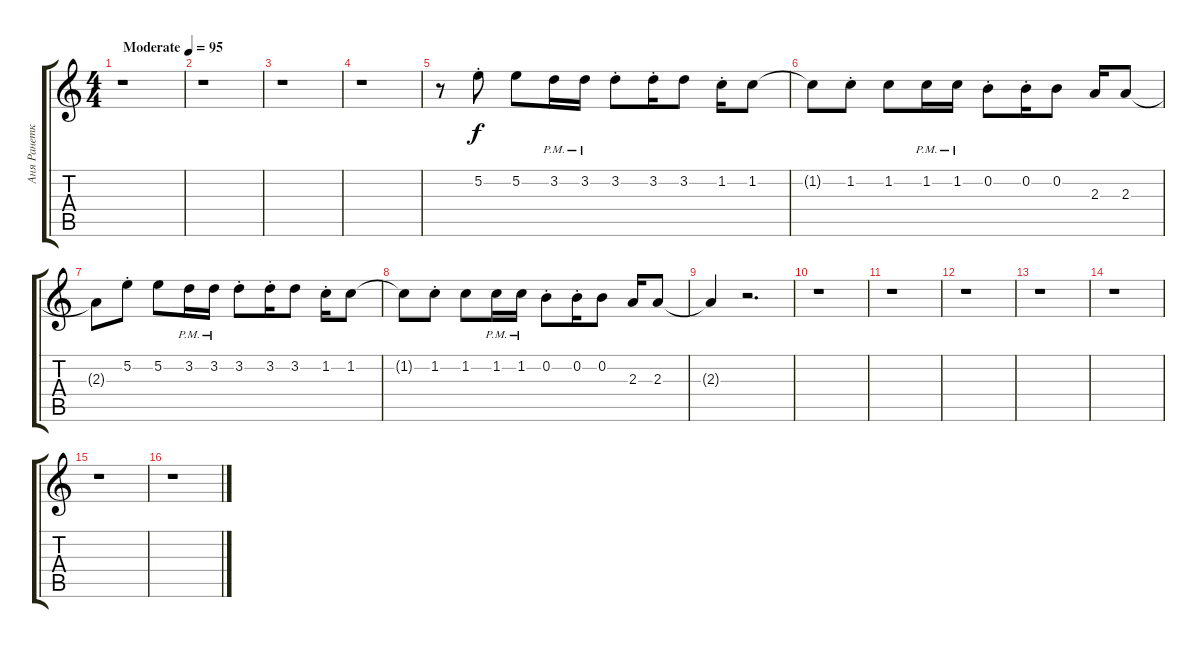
\track ("Аня Ранетка" "Аня Ранетк") {instrument distortionguitar}
\staff {score tabs}
\tuning (E4 B3 G3 D3 A2 E2) {hide}
\ts (4 4)
\tempo (95 "Moderate")
\clef g2
\ks c
r.1{dy f instrument distortionguitar} |
r.1 |
r.1 |
r.1 |
r.8 5.2{st}.8 5.2.8 3.2{pm}.16 3.2{pm}.16 3.2{st}.8 3.2{st}.16 3.2.8 1.2{st}.16 1.2.8 |
1.2{t}.8 1.2{st}.8 1.2.8 1.2{pm}.16 1.2{pm}.16 0.2{st}.8 0.2{st}.16 0.2.8 2.3.16 2.3.8 |
2.3{t}.8 5.2{st}.8 5.2.8 3.2{pm}.16 3.2{pm}.16 3.2{st}.8 3.2{st}.16 3.2.8 1.2{st}.16 1.2.8 |
1.2{t}.8 1.2{st}.8 1.2.8 1.2{pm}.16 1.2{pm}.16 0.2{st}.8 0.2{st}.16 0.2.8 2.3.16 2.3.8 |
2.3{t}.4 r.2{d} |
r.1 |
r.1 |
r.1 |
r.1 |
r.1 |
r.1 |
r.1
